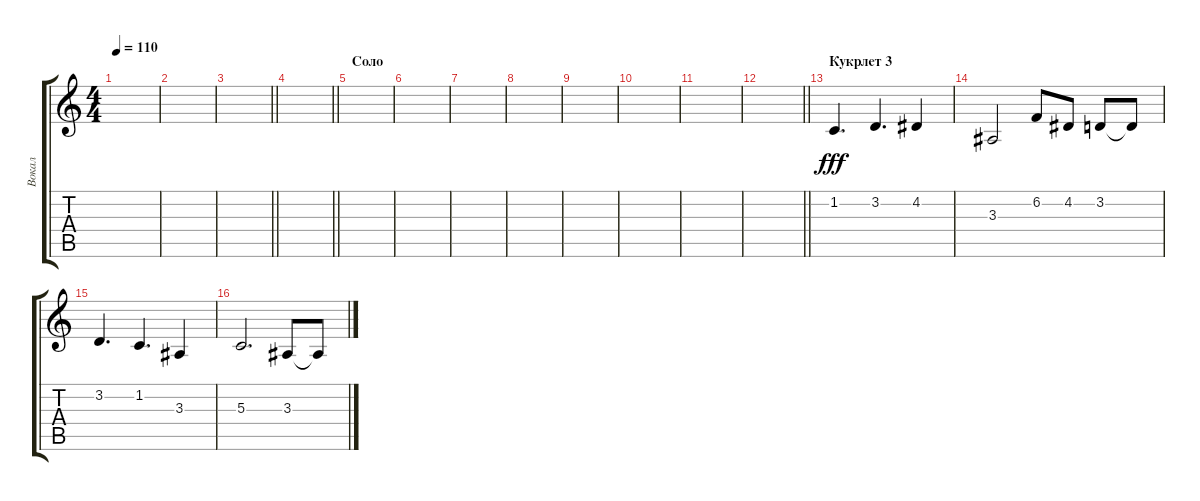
\track ("Вокал" "Вокал") {mute instrument cello}
\staff {score tabs}
\tuning (E4 B3 G3 D3 A2 E2) {hide}
\ts (4 4)
\tempo 110
\clef g2
\ks c
|
|
\barLineRight lightlight
|
\barLineRight lightlight
|
\section ("" "Соло")
|
|
|
|
|
|
|
\barLineRight lightlight
|
\section ("" "Кукрлет 3")
1.2.4{d dy fff} 3.2.4{d} 4.2.4 |
3.3.2 6.2.8 4.2.8 3.2.8 3.2{t}.8 |
3.2.4{d} 1.2.4{d} 3.3.4 |
5.3.2{d} 3.3.8 3.3{t}.8
